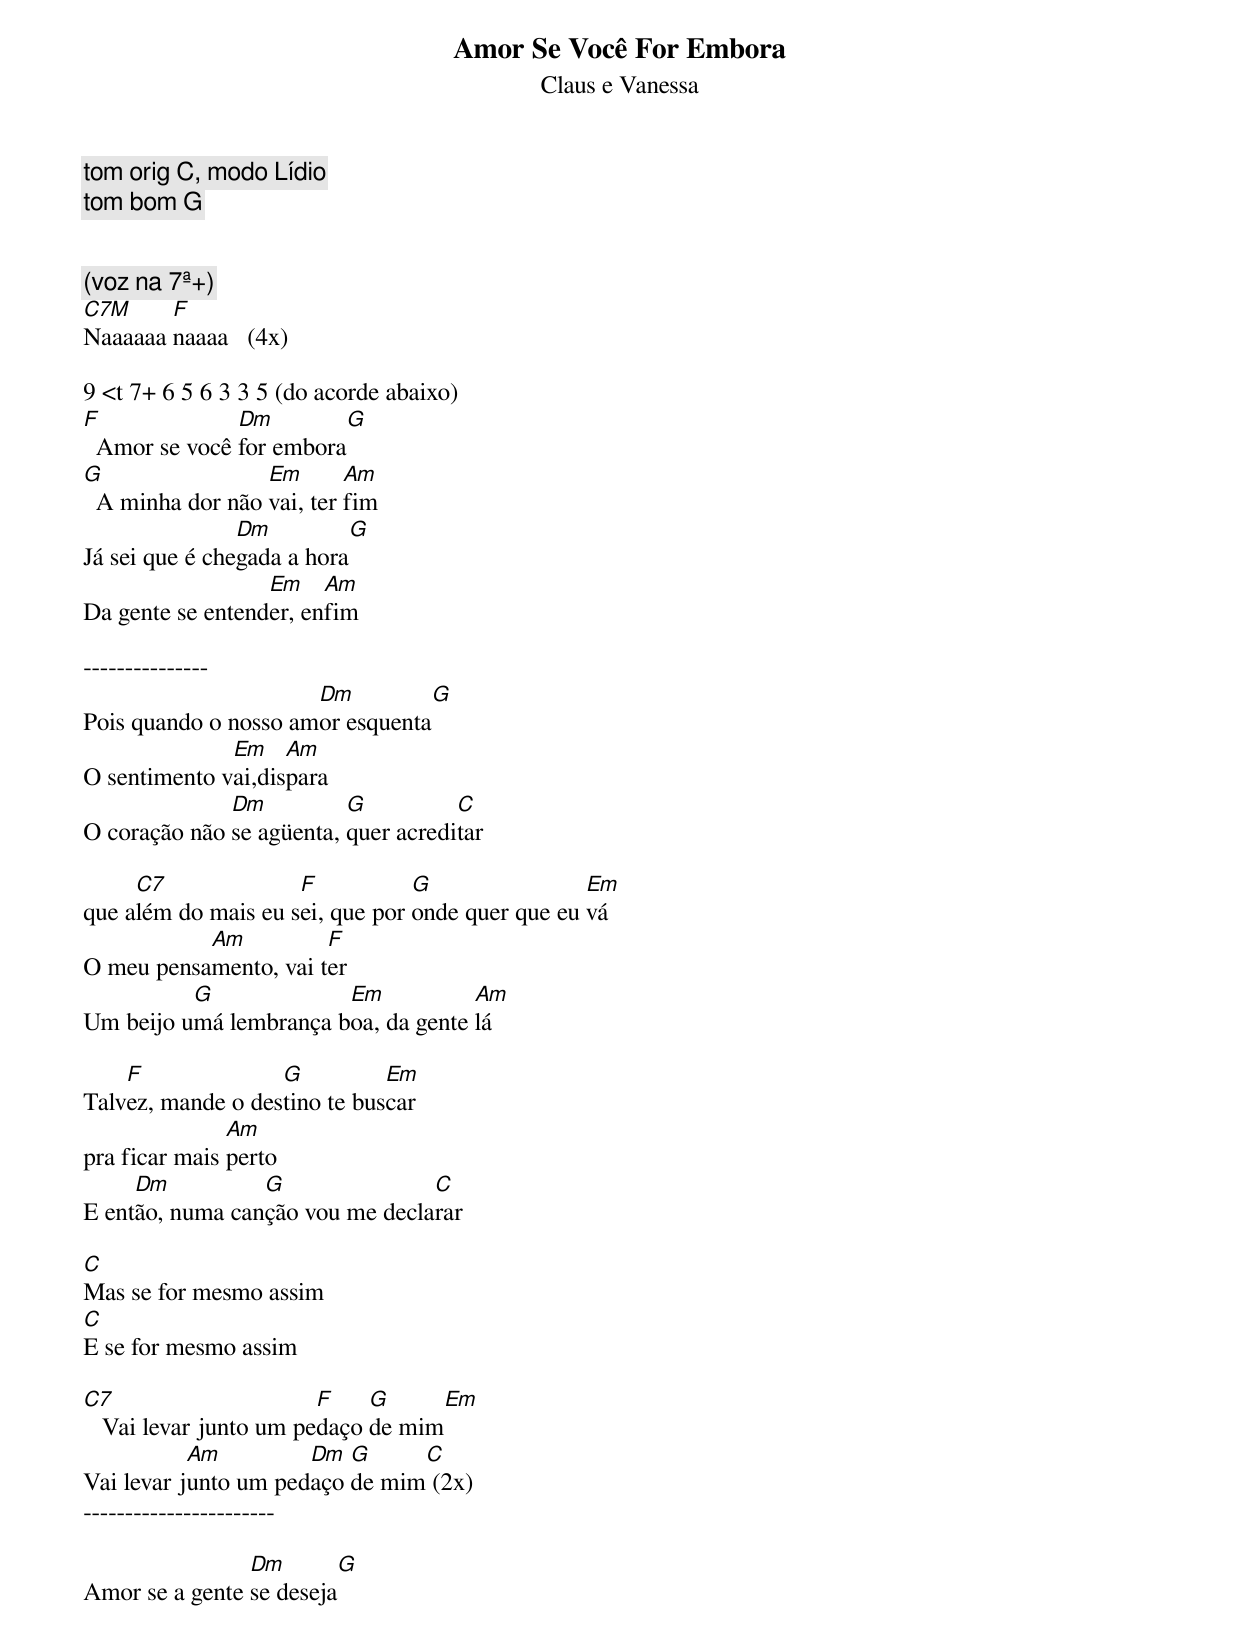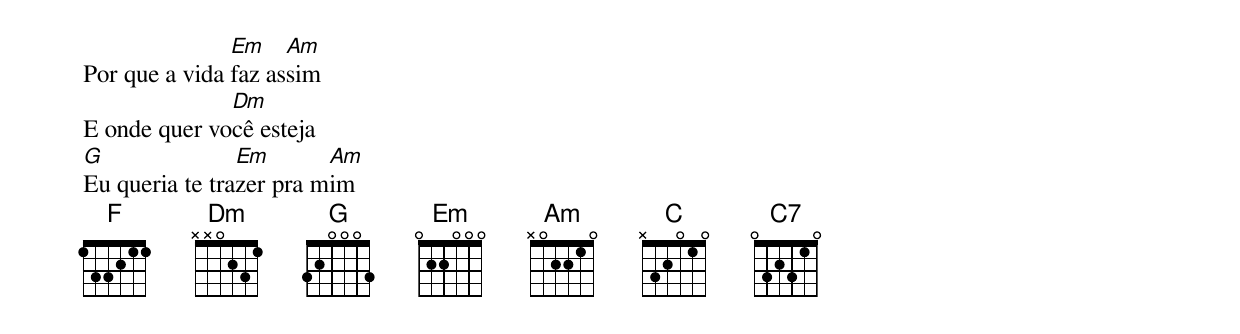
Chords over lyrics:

Amor Se Você For Embora
Claus e Vanessa

tom orig C, modo Lídio
tom bom G


(voz na 7ª+)
C7M     F
Naaaaaa naaaa   (4x)

9 <t 7+ 6 5 6 3 3 5 (do acorde abaixo)
F              Dm            G
  Amor se você for embora
G                 Em       Am
  A minha dor não vai, ter fim
                Dm         G
Já sei que é chegada a hora
                  Em    Am
Da gente se entender, enfim

---------------
                      Dm            G
Pois quando o nosso amor esquenta
              Em    Am
O sentimento vai,dispara
              Dm          G          C
O coração não se agüenta, quer acreditar

     C7              F           G                Em
que além do mais eu sei, que por onde quer que eu vá
           Am          F
O meu pensamento, vai ter
          G             Em           Am
Um beijo umá lembrança boa, da gente lá

    F              G          Em
Talvez, mande o destino te buscar
               Am
pra ficar mais perto
     Dm          G               C
E então, numa canção vou me declarar

C
Mas se for mesmo assim
C
E se for mesmo assim

C7                      F    G       Em
   Vai levar junto um pedaço de mim
           Am         Dm  G     C
Vai levar junto um pedaço de mim (2x)
-----------------------

                Dm         G
Amor se a gente se deseja
               Em    Am
Por que a vida faz assim
              Dm
E onde quer você esteja
G               Em       Am
Eu queria te trazer pra mim
